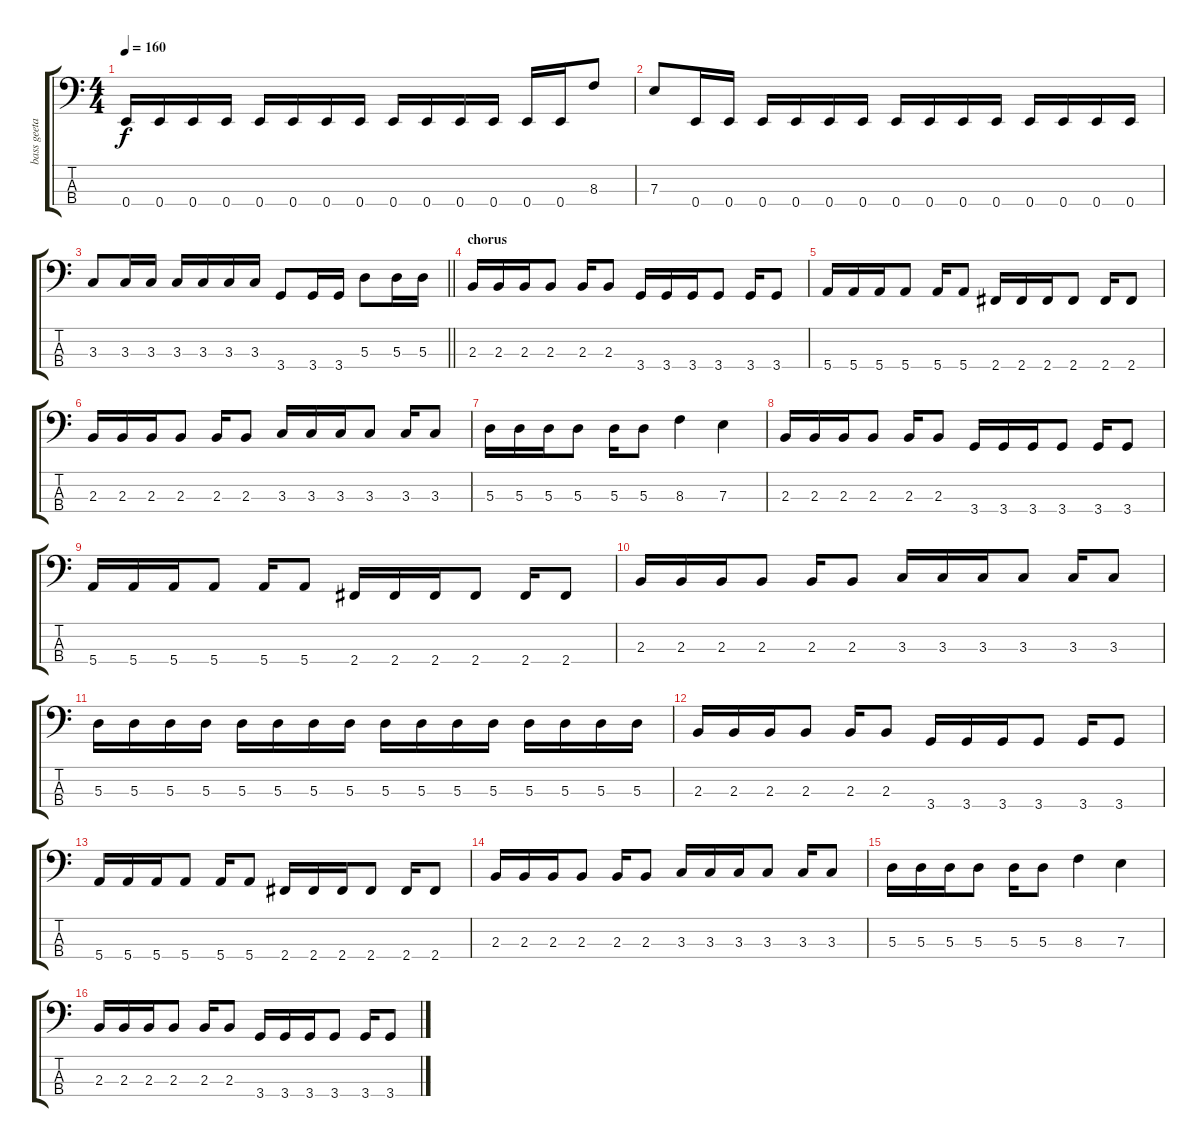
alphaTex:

\track ("bass geetar" "bass geeta") {instrument electricbasspick}
\staff {score tabs}
\tuning (G2 D2 A1 E1) {hide}
\ts (4 4)
\tempo 160
\clef f4
\ks c
0.4.16{dy f} 0.4.16 0.4.16 0.4.16 0.4.16 0.4.16 0.4.16 0.4.16 0.4.16 0.4.16 0.4.16 0.4.16 0.4.16 0.4.16 8.3.8 |
7.3.8 0.4.16 0.4.16 0.4.16 0.4.16 0.4.16 0.4.16 0.4.16 0.4.16 0.4.16 0.4.16 0.4.16 0.4.16 0.4.16 0.4.16 |
\barLineRight lightlight
3.3.8 3.3.16 3.3.16 3.3.16 3.3.16 3.3.16 3.3.16 3.4.8 3.4.16 3.4.16 5.3.8 5.3.16 5.3.16 |
\section ("" "chorus")
2.3.16 2.3.16 2.3.16 2.3.8 2.3.16 2.3.8 3.4.16 3.4.16 3.4.16 3.4.8 3.4.16 3.4.8 |
5.4.16 5.4.16 5.4.16 5.4.8 5.4.16 5.4.8 2.4.16 2.4.16 2.4.16 2.4.8 2.4.16 2.4.8 |
2.3.16 2.3.16 2.3.16 2.3.8 2.3.16 2.3.8 3.3.16 3.3.16 3.3.16 3.3.8 3.3.16 3.3.8 |
5.3.16 5.3.16 5.3.16 5.3.8 5.3.16 5.3.8 8.3.4 7.3.4 |
2.3.16 2.3.16 2.3.16 2.3.8 2.3.16 2.3.8 3.4.16 3.4.16 3.4.16 3.4.8 3.4.16 3.4.8 |
5.4.16 5.4.16 5.4.16 5.4.8 5.4.16 5.4.8 2.4.16 2.4.16 2.4.16 2.4.8 2.4.16 2.4.8 |
2.3.16 2.3.16 2.3.16 2.3.8 2.3.16 2.3.8 3.3.16 3.3.16 3.3.16 3.3.8 3.3.16 3.3.8 |
5.3.16 5.3.16 5.3.16 5.3.16 5.3.16 5.3.16 5.3.16 5.3.16 5.3.16 5.3.16 5.3.16 5.3.16 5.3.16 5.3.16 5.3.16 5.3.16 |
2.3.16 2.3.16 2.3.16 2.3.8 2.3.16 2.3.8 3.4.16 3.4.16 3.4.16 3.4.8 3.4.16 3.4.8 |
5.4.16 5.4.16 5.4.16 5.4.8 5.4.16 5.4.8 2.4.16 2.4.16 2.4.16 2.4.8 2.4.16 2.4.8 |
2.3.16 2.3.16 2.3.16 2.3.8 2.3.16 2.3.8 3.3.16 3.3.16 3.3.16 3.3.8 3.3.16 3.3.8 |
5.3.16 5.3.16 5.3.16 5.3.8 5.3.16 5.3.8 8.3.4 7.3.4 |
2.3.16 2.3.16 2.3.16 2.3.8 2.3.16 2.3.8 3.4.16 3.4.16 3.4.16 3.4.8 3.4.16 3.4.8
